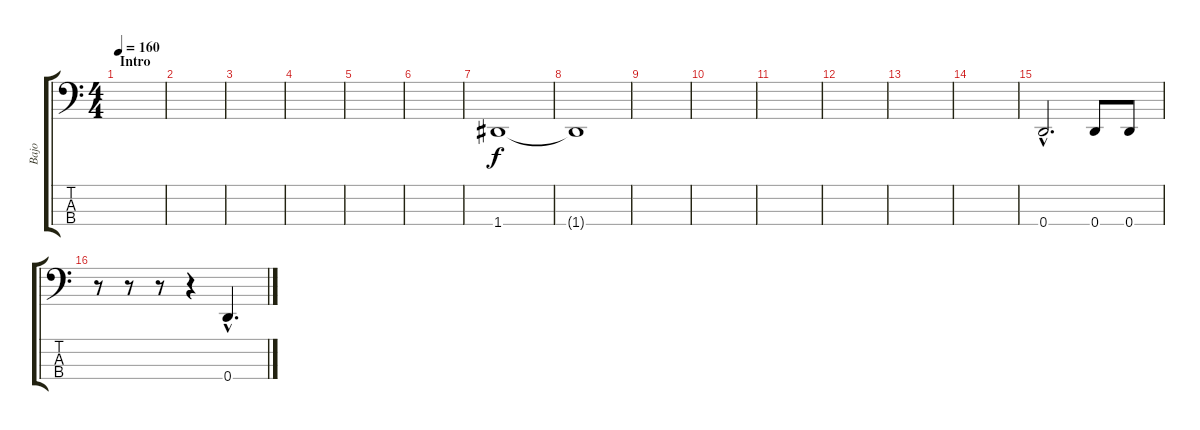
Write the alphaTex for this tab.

\track ("Bajo" "Bajo") {instrument electricbasspick}
\staff {score tabs}
\tuning (F2 C2 G1 D1) {hide}
\ts (4 4)
\section ("" "Intro")
\tempo 160
\clef f4
\ks c
|
|
|
|
|
|
1.4.1 |
1.4{t}.1 |
|
|
|
|
|
|
0.4{hac}.2{d} 0.4.8 0.4.8 |
r.8 r.8 r.8 r.4 0.4{hac}.4{d}
